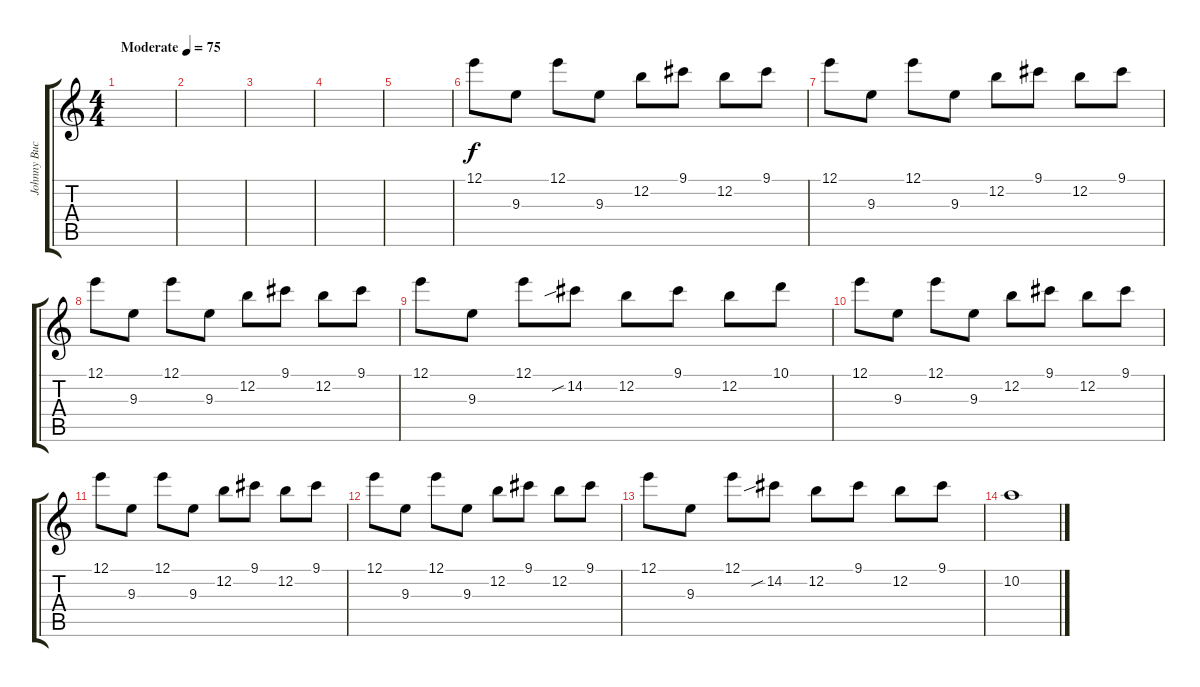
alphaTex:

\track ("Johnny Buckland(Lead Guitar)" "Johnny Buc") {instrument electricguitarclean}
\staff {score tabs}
\tuning (E4 B3 G3 D3 A2 E2) {hide}
\ts (4 4)
\tempo (75 "Moderate")
\clef g2
\ks c
|
|
|
|
|
12.1.8 9.3.8 12.1.8 9.3.8 12.2.8 9.1.8 12.2.8 9.1.8 |
12.1.8 9.3.8 12.1.8 9.3.8 12.2.8 9.1.8 12.2.8 9.1.8 |
12.1.8 9.3.8 12.1.8 9.3.8 12.2.8 9.1.8 12.2.8 9.1.8 |
12.1.8 9.3.8 12.1.8 14.2{sib}.8 12.2.8 9.1.8 12.2.8 10.1.8 |
12.1.8 9.3.8 12.1.8 9.3.8 12.2.8 9.1.8 12.2.8 9.1.8 |
12.1.8 9.3.8 12.1.8 9.3.8 12.2.8 9.1.8 12.2.8 9.1.8 |
12.1.8 9.3.8 12.1.8 9.3.8 12.2.8 9.1.8 12.2.8 9.1.8 |
12.1.8 9.3.8 12.1.8 14.2{sib}.8 12.2.8 9.1.8 12.2.8 9.1.8 |
10.2.1
